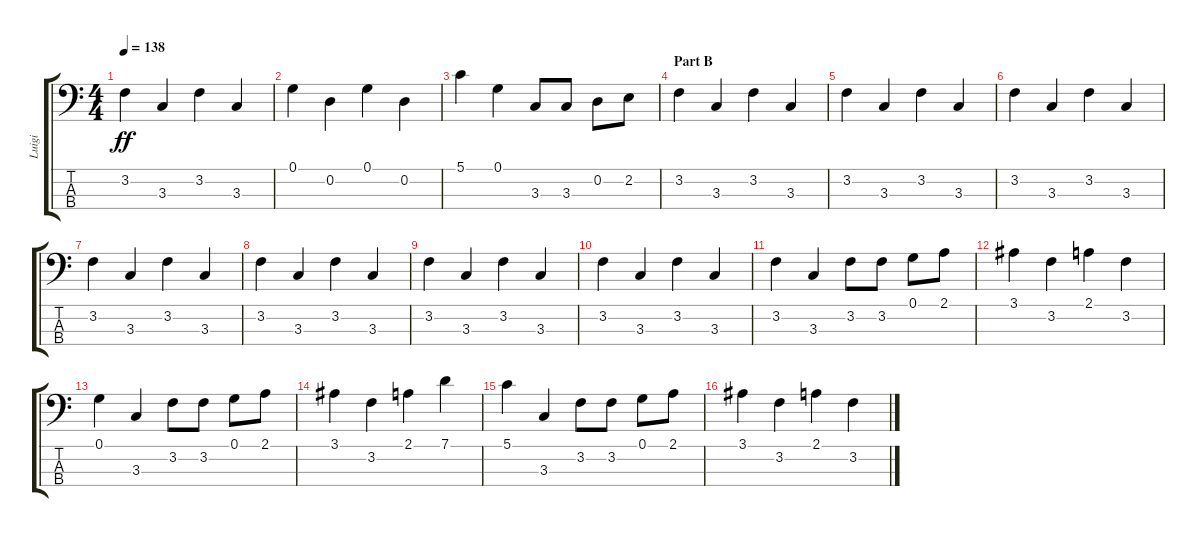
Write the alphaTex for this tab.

\track ("Luigi" "Luigi") {instrument electricbassfinger}
\staff {score tabs}
\tuning (G2 D2 A1 E1) {hide}
\ts (4 4)
\tempo 138
\clef f4
\ks c
3.2.4{dy ff} 3.3.4 3.2.4 3.3.4 |
0.1.4 0.2.4 0.1.4 0.2.4 |
5.1.4 0.1.4 3.3.8 3.3.8 0.2.8 2.2.8 |
\section ("" "Part B")
3.2.4 3.3.4 3.2.4 3.3.4 |
3.2.4 3.3.4 3.2.4 3.3.4 |
3.2.4 3.3.4 3.2.4 3.3.4 |
3.2.4 3.3.4 3.2.4 3.3.4 |
3.2.4 3.3.4 3.2.4 3.3.4 |
3.2.4 3.3.4 3.2.4 3.3.4 |
3.2.4 3.3.4 3.2.4 3.3.4 |
3.2.4 3.3.4 3.2.8 3.2.8 0.1.8 2.1.8 |
3.1.4 3.2.4 2.1.4 3.2.4 |
0.1.4 3.3.4 3.2.8 3.2.8 0.1.8 2.1.8 |
3.1.4 3.2.4 2.1.4 7.1.4 |
5.1.4 3.3.4 3.2.8 3.2.8 0.1.8 2.1.8 |
3.1.4 3.2.4 2.1.4 3.2.4
